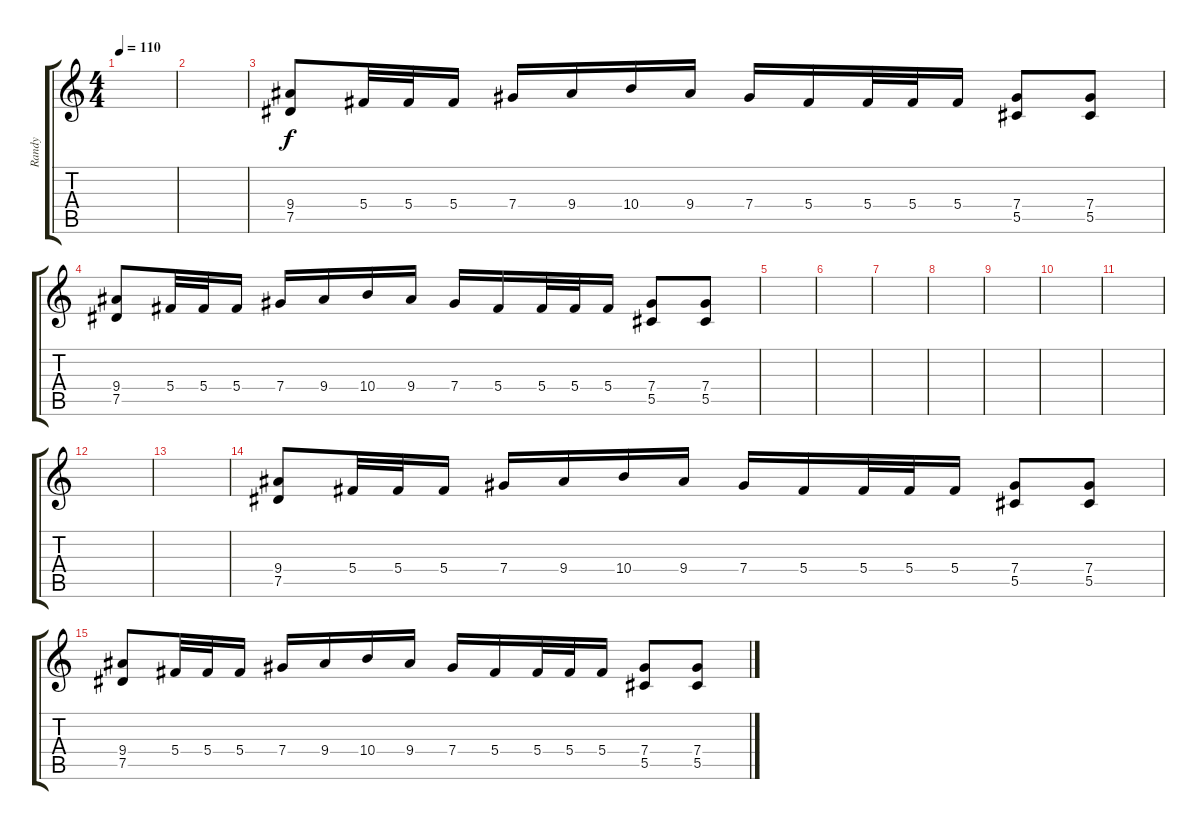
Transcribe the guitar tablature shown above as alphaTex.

\track ("Randy" "Randy") {instrument distortionguitar}
\staff {score tabs}
\tuning (Eb4 Bb3 Gb3 Db3 Ab2 Eb2) {hide}
\ts (4 4)
\tempo 110
\clef g2
\ks c
|
|
(9.4 7.5).8 5.4.32 5.4.32 5.4.16 7.4.16 9.4.16 10.4.16 9.4.16 7.4.16 5.4.16 5.4.32 5.4.32 5.4.16 (7.4 5.5).8 (7.4 5.5).8 |
(9.4 7.5).8 5.4.32 5.4.32 5.4.16 7.4.16 9.4.16 10.4.16 9.4.16 7.4.16 5.4.16 5.4.32 5.4.32 5.4.16 (7.4 5.5).8 (7.4 5.5).8 |
|
|
|
|
|
|
|
|
|
(9.4 7.5).8 5.4.32 5.4.32 5.4.16 7.4.16 9.4.16 10.4.16 9.4.16 7.4.16 5.4.16 5.4.32 5.4.32 5.4.16 (7.4 5.5).8 (7.4 5.5).8 |
(9.4 7.5).8 5.4.32 5.4.32 5.4.16 7.4.16 9.4.16 10.4.16 9.4.16 7.4.16 5.4.16 5.4.32 5.4.32 5.4.16 (7.4 5.5).8 (7.4 5.5).8
